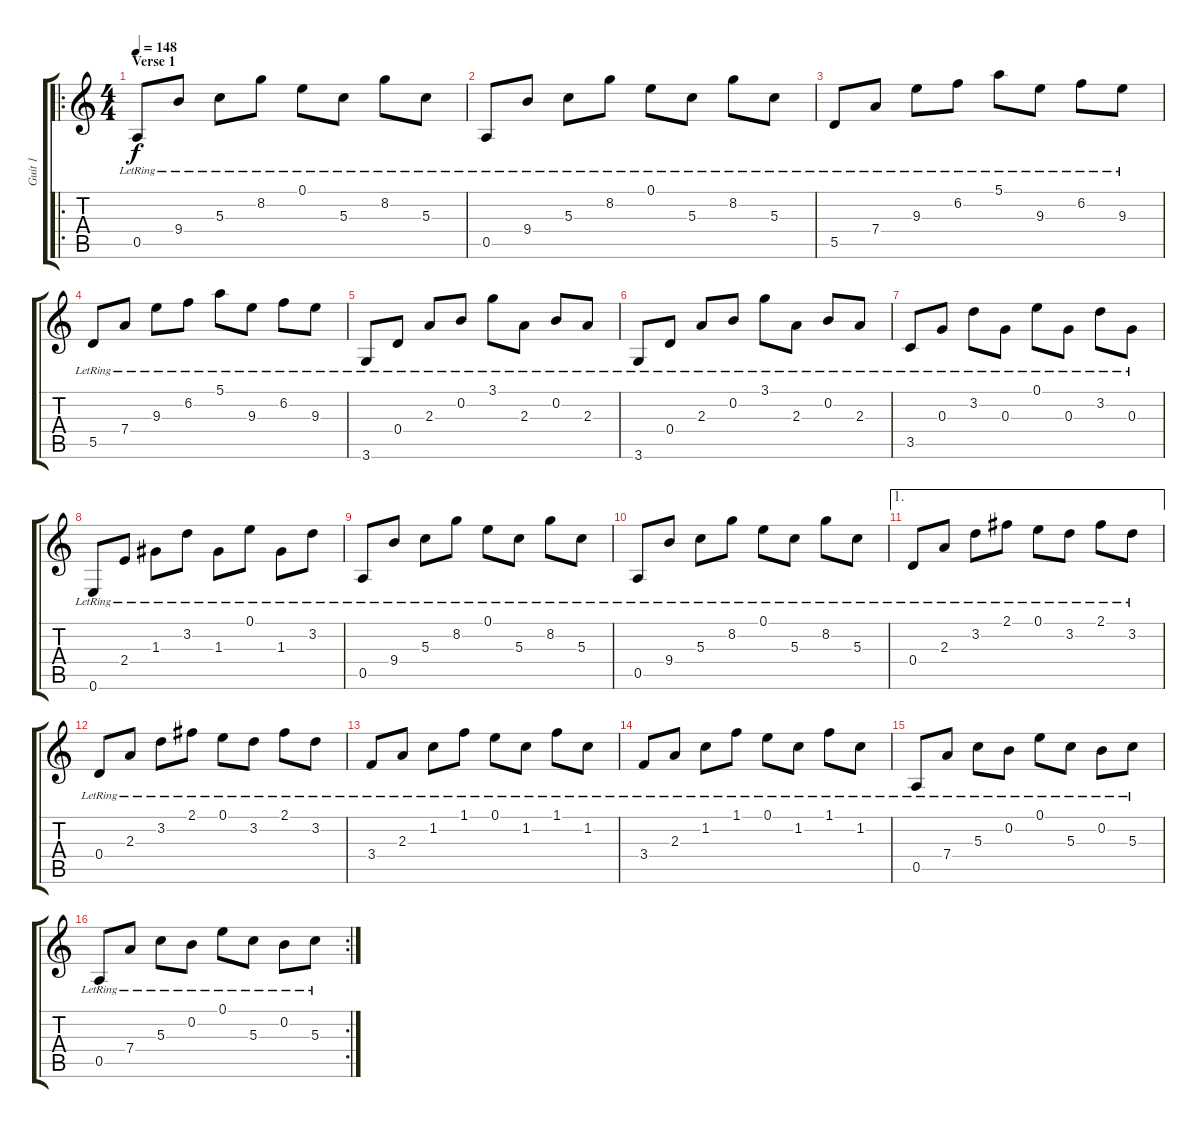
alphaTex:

\track ("Guit 1" "Guit 1") {instrument acousticguitarsteel}
\staff {score tabs}
\tuning (E4 B3 G3 D3 A2 E2) {hide}
\ro
\ts (4 4)
\section ("" "Verse 1")
\tempo 148
\clef g2
\ks c
0.5{lr}.8{dy f} 9.4{lr}.8 5.3{lr}.8 8.2{lr}.8 0.1{lr}.8 5.3{lr}.8 8.2{lr}.8 5.3{lr}.8 |
0.5{lr}.8 9.4{lr}.8 5.3{lr}.8 8.2{lr}.8 0.1{lr}.8 5.3{lr}.8 8.2{lr}.8 5.3{lr}.8 |
5.5{lr}.8 7.4{lr}.8 9.3{lr}.8 6.2{lr}.8 5.1{lr}.8 9.3{lr}.8 6.2{lr}.8 9.3{lr}.8 |
5.5{lr}.8 7.4{lr}.8 9.3{lr}.8 6.2{lr}.8 5.1{lr}.8 9.3{lr}.8 6.2{lr}.8 9.3{lr}.8 |
3.6{lr}.8 0.4{lr}.8 2.3{lr}.8 0.2{lr}.8 3.1{lr}.8 2.3{lr}.8 0.2{lr}.8 2.3{lr}.8 |
3.6{lr}.8 0.4{lr}.8 2.3{lr}.8 0.2{lr}.8 3.1{lr}.8 2.3{lr}.8 0.2{lr}.8 2.3{lr}.8 |
3.5{lr}.8 0.3{lr}.8 3.2{lr}.8 0.3{lr}.8 0.1{lr}.8 0.3{lr}.8 3.2{lr}.8 0.3{lr}.8 |
0.6{lr}.8 2.4{lr}.8 1.3{lr}.8 3.2{lr}.8 1.3{lr}.8 0.1{lr}.8 1.3{lr}.8 3.2{lr}.8 |
0.5{lr}.8 9.4{lr}.8 5.3{lr}.8 8.2{lr}.8 0.1{lr}.8 5.3{lr}.8 8.2{lr}.8 5.3{lr}.8 |
0.5{lr}.8 9.4{lr}.8 5.3{lr}.8 8.2{lr}.8 0.1{lr}.8 5.3{lr}.8 8.2{lr}.8 5.3{lr}.8 |
\ae 1
0.4{lr}.8 2.3{lr}.8 3.2{lr}.8 2.1{lr}.8 0.1{lr}.8 3.2{lr}.8 2.1{lr}.8 3.2{lr}.8 |
0.4{lr}.8 2.3{lr}.8 3.2{lr}.8 2.1{lr}.8 0.1{lr}.8 3.2{lr}.8 2.1{lr}.8 3.2{lr}.8 |
3.4{lr}.8 2.3{lr}.8 1.2{lr}.8 1.1{lr}.8 0.1{lr}.8 1.2{lr}.8 1.1{lr}.8 1.2{lr}.8 |
3.4{lr}.8 2.3{lr}.8 1.2{lr}.8 1.1{lr}.8 0.1{lr}.8 1.2{lr}.8 1.1{lr}.8 1.2{lr}.8 |
0.5{lr}.8 7.4{lr}.8 5.3{lr}.8 0.2{lr}.8 0.1{lr}.8 5.3{lr}.8 0.2{lr}.8 5.3{lr}.8 |
\rc 2
0.5{lr}.8 7.4{lr}.8 5.3{lr}.8 0.2{lr}.8 0.1{lr}.8 5.3{lr}.8 0.2{lr}.8 5.3{lr}.8
